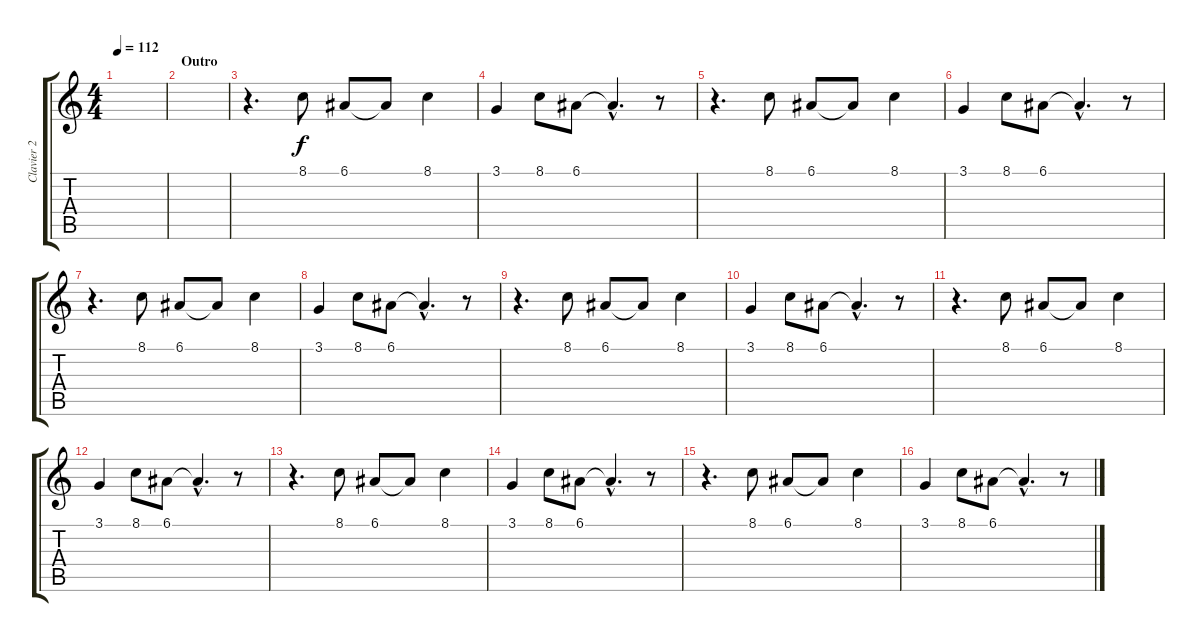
\track ("Clavier 2" "Clavier 2") {instrument stringensemble1}
\staff {score tabs}
\tuning (E4 B3 G3 D3 A2 E2) {hide}
\ts (4 4)
\tempo 112
\clef g2
\ks c
|
\section ("" "Outro")
|
r.4{d} 8.1.8 6.1.8 6.1{t}.8 8.1.4 |
3.1.4 8.1.8 6.1.8 6.1{hac t}.4{d} r.8 |
r.4{d} 8.1.8 6.1.8 6.1{t}.8 8.1.4 |
3.1.4{volume 8} 8.1.8 6.1.8 6.1{hac t}.4{d} r.8 |
r.4{d} 8.1.8 6.1.8 6.1{t}.8 8.1.4 |
3.1.4 8.1.8 6.1.8 6.1{hac t}.4{d} r.8 |
r.4{d} 8.1.8 6.1.8 6.1{t}.8 8.1.4 |
3.1.4{volume 4} 8.1.8 6.1.8 6.1{hac t}.4{d} r.8 |
r.4{d} 8.1.8 6.1.8 6.1{t}.8 8.1.4 |
3.1.4 8.1.8 6.1.8 6.1{hac t}.4{d} r.8 |
r.4{d} 8.1.8 6.1.8 6.1{t}.8 8.1.4 |
3.1.4{volume 0} 8.1.8 6.1.8 6.1{hac t}.4{d} r.8 |
r.4{d} 8.1.8 6.1.8 6.1{t}.8 8.1.4 |
3.1.4 8.1.8 6.1.8 6.1{hac t}.4{d} r.8
